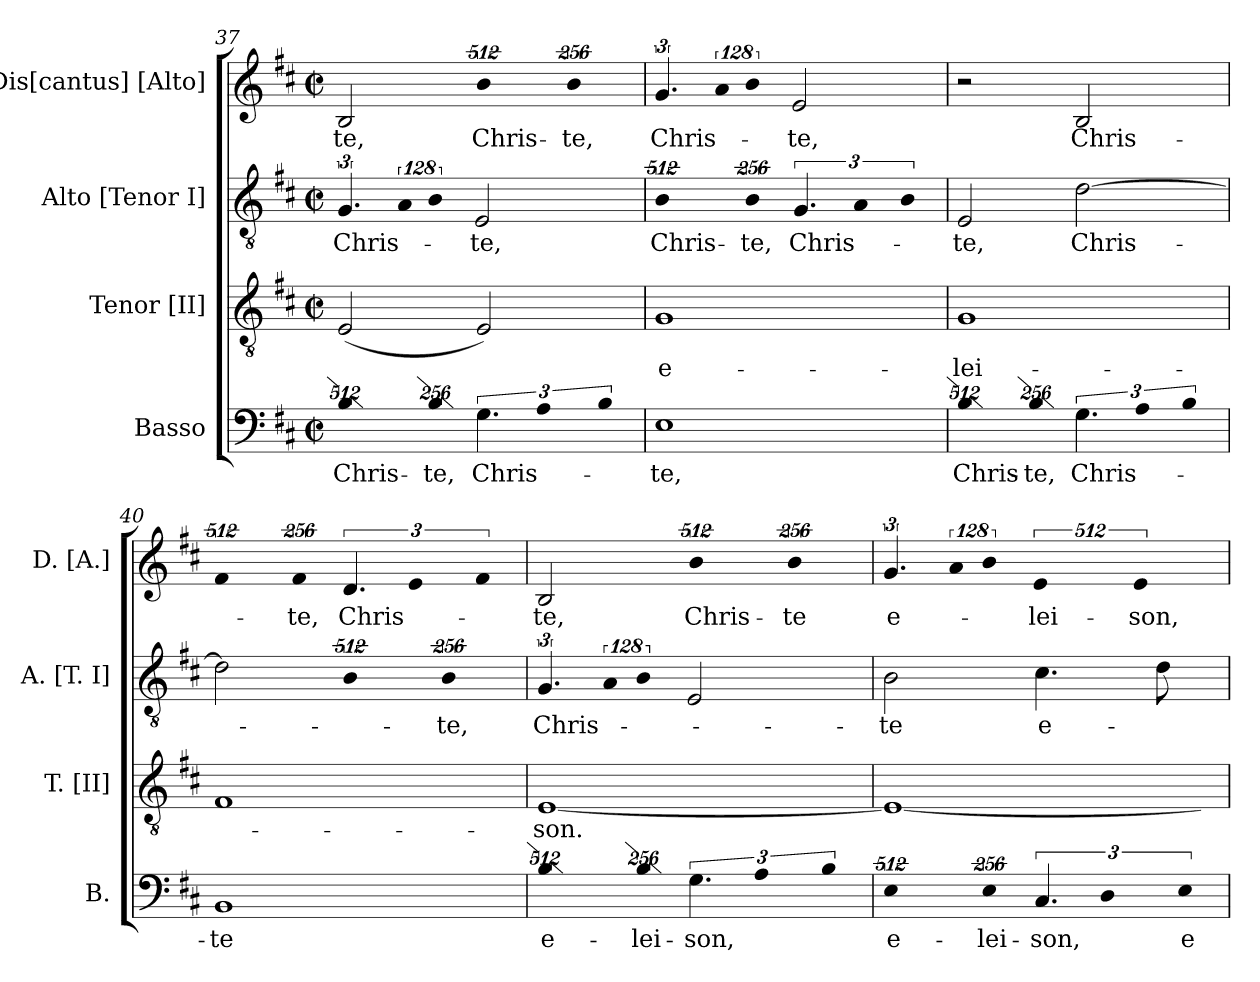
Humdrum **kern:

**kern	**text	**kern	**text	**kern	**text	**kern	**text
*part4	*part4	*part3	*part3	*part2	*part2	*part1	*part1
*staff4	*staff4	*staff3	*staff3	*staff2	*staff2	*staff1	*staff1
*I"Basso	*	*I"Tenor [II]	*	*I"Alto [Tenor I]	*	*I"Dis[cantus] [Alto]	*
*I'B.	*	*I'T. [II]	*	*I'A. [T. I]	*	*I'D. [A.]	*
*clefF4	*	*clefGv2	*	*clefGv2	*	*clefG2	*
*	*	*ITrd7c12	*	*ITrd7c12	*	*	*
*k[f#c#]	*	*k[f#c#]	*	*k[f#c#]	*	*k[f#c#]	*
*D:	*	*D:	*	*D:	*	*D:	*
*M2/2	*	*M2/2	*	*M2/2	*	*M2/2	*
*met(c|)	*	*met(c|)	*	*met(c|)	*	*met(c|)	*
=37	=37	=37	=37	=37	=37	=37	=37
!LO:N:vis=2	!	!	!	!	!	!	!
!	!LO:LY:b:color=#000000	!	!	!	!	!	!
!	!	!	!	!	!LO:LY:b:color=#000000	!	!
!	!	!	!	!	!	!	!LO:LY:b:color=#000000
1024%341Bi\	Chris-	(2EEi/	.	6.GGi/	Chris-	2Bi/	-te,
!	!	!	!	!LO:N:vis=8	!	!	!
.	.	.	.	1024%85AAi/	.	.	.
!LO:N:vis=4	!	!	!	!	!	!	!
!	!LO:LY:b:color=#000000	!	!	!LO:N:vis=4	!	!	!
1024%171Bi\	-te,	.	.	1024%171BBi\	.	.	.
!	!LO:LY:b:color=#000000	!	!	!	!	!	!
!	!	!	!	!	!LO:LY:b:color=#000000	!LO:N:vis=2	!
!	!	!	!	!	!	!	!LO:LY:b:color=#000000
6.Gi\	Chris-	2EEi/)	.	2EEi/	-te,	1024%341bi\	Chris-
!LO:N:vis=8	!	!	!	!	!	!	!
1024%85Ai\	.	.	.	.	.	.	.
!LO:N:vis=4	!	!	!	!	!	!LO:N:vis=4	!
!	!	!	!	!	!	!	!LO:LY:b:color=#000000
1024%171Bi\	.	.	.	.	.	1024%171bi\	-te,
!!LO:LB:g=z
=38	=38	=38	=38	=38	=38	=38	=38
!	!LO:LY:b:color=#000000	!	!	!	!	!	!
!	!	!	!LO:LY:b:color=#000000	!LO:N:vis=2	!	!	!
!	!	!	!	!	!LO:LY:b:color=#000000	!	!
!	!	!	!	!	!	!	!LO:LY:b:color=#000000
1Ei	-te,	1GGi	e-	1024%341BBi\	Chris-	6.gi/	Chris-
!	!	!	!	!	!	!LO:N:vis=8	!
.	.	.	.	.	.	1024%85ai/	.
!	!	!	!	!LO:N:vis=4	!	!	!
!	!	!	!	!	!LO:LY:b:color=#000000	!LO:N:vis=4	!
.	.	.	.	1024%171BBi\	-te,	1024%171bi\	.
!	!	!	!	!	!LO:LY:b:color=#000000	!	!
!	!	!	!	!	!	!	!LO:LY:b:color=#000000
.	.	.	.	6.GGi/	Chris-	2ei/	-te,
!	!	!	!	!LO:N:vis=8	!	!	!
.	.	.	.	1024%85AAi/	.	.	.
!	!	!	!	!LO:N:vis=4	!	!	!
.	.	.	.	1024%171BBi\	.	.	.
=39	=39	=39	=39	=39	=39	=39	=39
!LO:N:vis=2	!	!	!	!	!	!	!
!	!LO:LY:b:color=#000000	!	!	!	!	!	!
!	!	!	!LO:LY:b:color=#000000	!	!	!	!
!	!	!	!	!	!LO:LY:b:color=#000000	!	!
1024%341Bi\	Chris-	1GGi	-lei-	2EEi/	-te,	2r	.
!LO:N:vis=4	!	!	!	!	!	!	!
!	!LO:LY:b:color=#000000	!	!	!	!	!	!
1024%171Bi\	-te,	.	.	.	.	.	.
!	!LO:LY:b:color=#000000	!	!	!	!	!	!
!	!	!	!	!	!LO:LY:b:color=#000000	!	!
!	!	!	!	!	!	!	!LO:LY:b:color=#000000
6.Gi\	Chris-	.	.	[>2Di\	Chris-	2Bi/	Chris-
!LO:N:vis=8	!	!	!	!	!	!	!
1024%85Ai\	.	.	.	.	.	.	.
!LO:N:vis=4	!	!	!	!	!	!	!
1024%171Bi\	.	.	.	.	.	.	.
=40	=40	=40	=40	=40	=40	=40	=40
!	!LO:LY:b:color=#000000	!	!	!	!	!LO:N:vis=2	!
1BBi	-te	1FF#i	.	2Di\]	.	1024%341f#i/	.
!	!	!	!	!	!	!LO:N:vis=4	!
!	!	!	!	!	!	!	!LO:LY:b:color=#000000
.	.	.	.	.	.	1024%171f#i/	-te,
!	!	!	!	!LO:N:vis=2	!	!	!
!	!	!	!	!	!	!	!LO:LY:b:color=#000000
.	.	.	.	1024%341BBi\	.	6.di/	Chris-
!	!	!	!	!	!	!LO:N:vis=8	!
.	.	.	.	.	.	1024%85ei/	.
!	!	!	!	!LO:N:vis=4	!	!	!
!	!	!	!	!	!LO:LY:b:color=#000000	!LO:N:vis=4	!
.	.	.	.	1024%171BBi\	-te,	1024%171f#i/	.
=41	=41	=41	=41	=41	=41	=41	=41
!LO:N:vis=2	!	!	!	!	!	!	!
!	!LO:LY:b:color=#000000	!	!	!	!	!	!
!	!	!	!LO:LY:b:color=#000000	!	!	!	!
!	!	!	!	!	!LO:LY:b:color=#000000	!	!
!	!	!	!	!	!	!	!LO:LY:b:color=#000000
1024%341Bi\	e-	[<1EEi	-son.	6.GGi/	Chris-	2Bi/	-te,
!	!	!	!	!LO:N:vis=8	!	!	!
.	.	.	.	1024%85AAi/	.	.	.
!LO:N:vis=4	!	!	!	!	!	!	!
!	!LO:LY:b:color=#000000	!	!	!LO:N:vis=4	!	!	!
1024%171Bi\	-lei-	.	.	1024%171BBi\	.	.	.
!	!LO:LY:b:color=#000000	!	!	!	!	!LO:N:vis=2	!
!	!	!	!	!	!	!	!LO:LY:b:color=#000000
6.Gi\	-son,	.	.	2EEi/	.	1024%341bi\	Chris-
!LO:N:vis=8	!	!	!	!	!	!	!
1024%85Ai\	.	.	.	.	.	.	.
!LO:N:vis=4	!	!	!	!	!	!LO:N:vis=4	!
!	!	!	!	!	!	!	!LO:LY:b:color=#000000
1024%171Bi\	.	.	.	.	.	1024%171bi\	-te
=42	=42	=42	=42	=42	=42	=42	=42
!LO:N:vis=2	!	!	!	!	!	!	!
!	!LO:LY:b:color=#000000	!	!	!	!	!	!
!	!	!	!	!	!LO:LY:b:color=#000000	!	!
!	!	!	!	!	!	!	!LO:LY:b:color=#000000
1024%341Ei\	e-	1EEi_<	.	2BBi\	-te	6.gi/	e-
!	!	!	!	!	!	!LO:N:vis=8	!
.	.	.	.	.	.	1024%85ai/	.
!LO:N:vis=4	!	!	!	!	!	!	!
!	!LO:LY:b:color=#000000	!	!	!	!	!LO:N:vis=4	!
1024%171Ei\	-lei-	.	.	.	.	1024%171bi\	.
!	!LO:LY:b:color=#000000	!	!	!	!	!	!
!	!	!	!	!	!LO:LY:b:color=#000000	!LO:N:vis=2	!
!	!	!	!	!	!	!	!LO:LY:b:color=#000000
6.C#i/	-son,	.	.	4.C#i\	e-	1024%341ei/	-lei-
!LO:N:vis=8	!	!	!	!	!	!	!
1024%85Di\	.	.	.	.	.	.	.
!LO:N:vis=4	!	!	!	!	!	!	!
!	!LO:LY:b:color=#000000	!	!	!	!	!LO:N:vis=4	!
!	!	!	!	!	!	!	!LO:LY:b:color=#000000
1024%171Ei\	e-	.	.	.	.	1024%171ei/	-son,
.	.	.	.	8Di\	.	.	.
=	=	=	=	=	=	=	=
*-	*-	*-	*-	*-	*-	*-	*-
